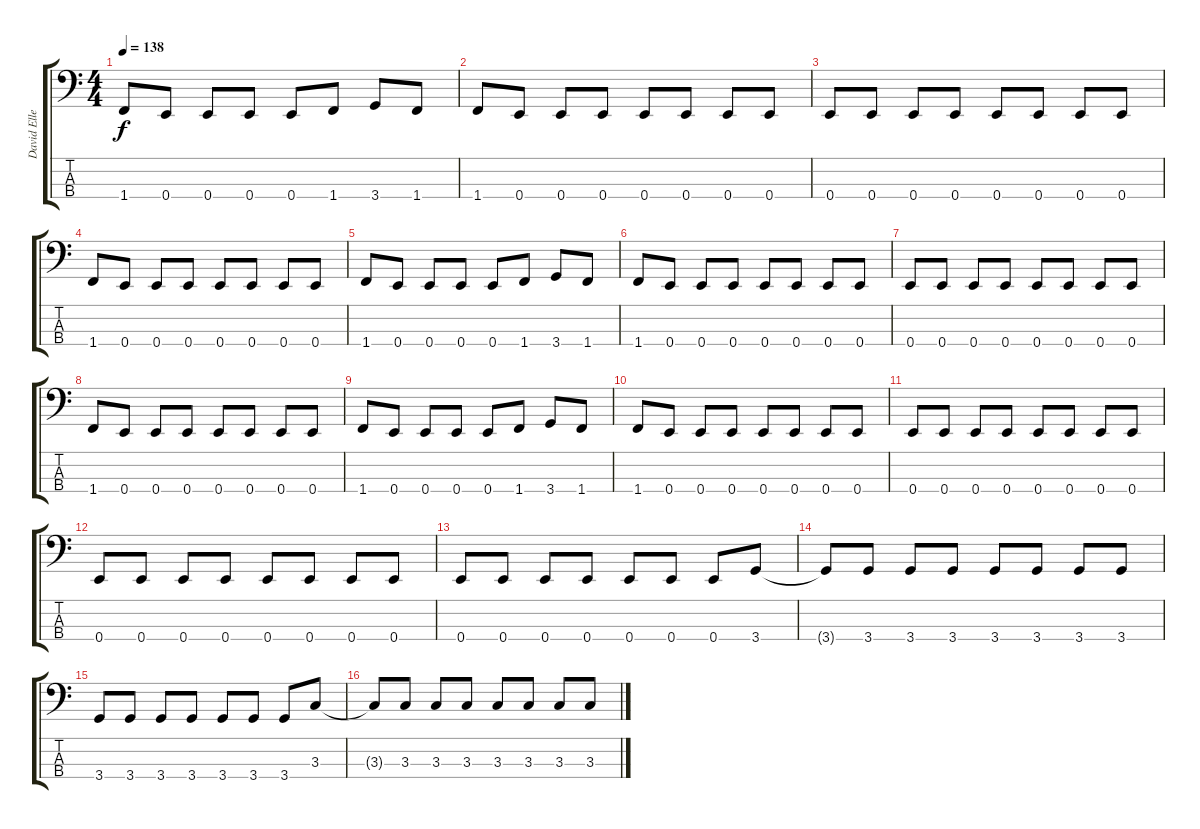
\track ("David Ellefson      " "David Elle") {instrument electricbasspick}
\staff {score tabs}
\tuning (G2 D2 A1 E1) {hide}
\ts (4 4)
\tempo 138
\clef f4
\ks c
1.4.8{dy f} 0.4.8 0.4.8 0.4.8 0.4.8 1.4.8 3.4.8 1.4.8 |
1.4.8 0.4.8 0.4.8 0.4.8 0.4.8 0.4.8 0.4.8 0.4.8 |
0.4.8 0.4.8 0.4.8 0.4.8 0.4.8 0.4.8 0.4.8 0.4.8 |
1.4.8 0.4.8 0.4.8 0.4.8 0.4.8 0.4.8 0.4.8 0.4.8 |
1.4.8 0.4.8 0.4.8 0.4.8 0.4.8 1.4.8 3.4.8 1.4.8 |
1.4.8 0.4.8 0.4.8 0.4.8 0.4.8 0.4.8 0.4.8 0.4.8 |
0.4.8 0.4.8 0.4.8 0.4.8 0.4.8 0.4.8 0.4.8 0.4.8 |
1.4.8 0.4.8 0.4.8 0.4.8 0.4.8 0.4.8 0.4.8 0.4.8 |
1.4.8 0.4.8 0.4.8 0.4.8 0.4.8 1.4.8 3.4.8 1.4.8 |
1.4.8 0.4.8 0.4.8 0.4.8 0.4.8 0.4.8 0.4.8 0.4.8 |
0.4.8 0.4.8 0.4.8 0.4.8 0.4.8 0.4.8 0.4.8 0.4.8 |
0.4.8 0.4.8 0.4.8 0.4.8 0.4.8 0.4.8 0.4.8 0.4.8 |
0.4.8 0.4.8 0.4.8 0.4.8 0.4.8 0.4.8 0.4.8 3.4.8 |
3.4{t}.8 3.4.8 3.4.8 3.4.8 3.4.8 3.4.8 3.4.8 3.4.8 |
3.4.8 3.4.8 3.4.8 3.4.8 3.4.8 3.4.8 3.4.8 3.3.8 |
3.3{t}.8 3.3.8 3.3.8 3.3.8 3.3.8 3.3.8 3.3.8 3.3.8
